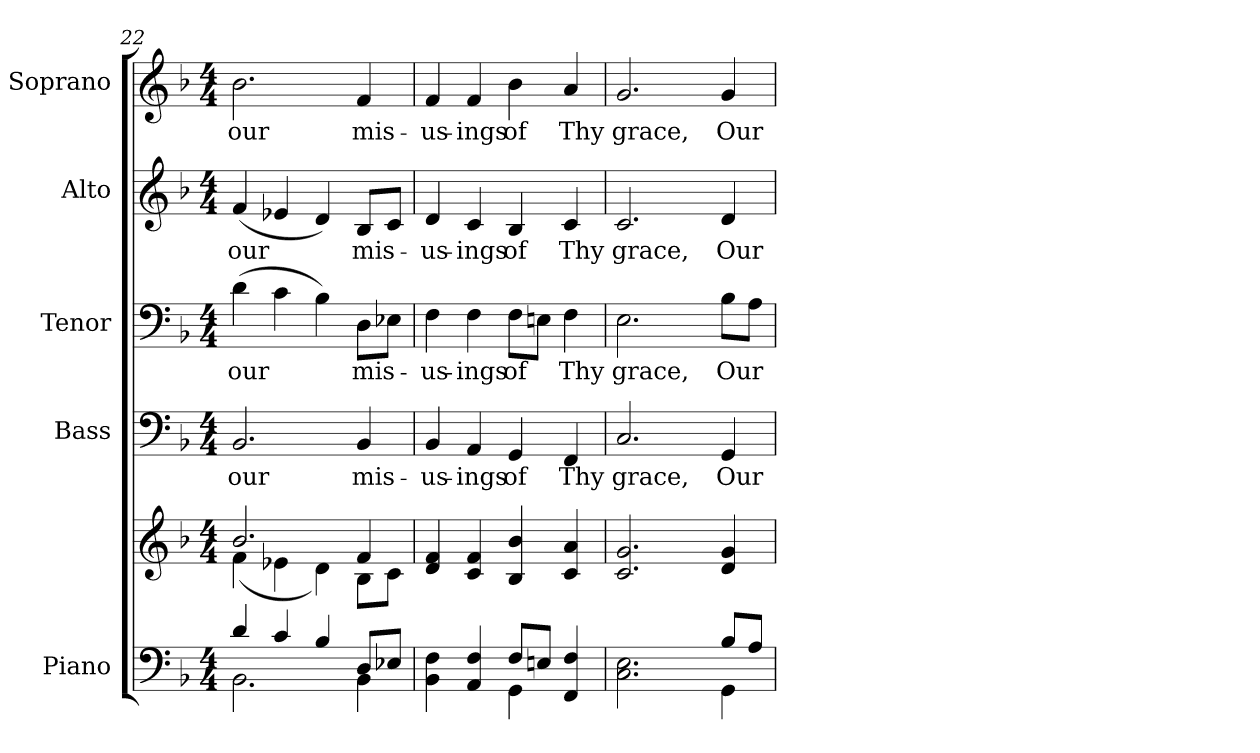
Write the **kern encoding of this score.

**kern	**kern	**kern	**text	**kern	**text	**kern	**text	**kern	**text
*part5	*part5	*part4	*part4	*part3	*part3	*part2	*part2	*part1	*part1
*staff6	*staff5	*staff4	*staff4	*staff3	*staff3	*staff2	*staff2	*staff1	*staff1
*I"Piano	*	*I"Bass	*	*I"Tenor	*	*I"Alto	*	*I"Soprano	*
*I'Pno.	*	*I'B.	*	*I'T.	*	*I'A.	*	*I'S.	*
!!LO:PB:g=z
*clefF4	*clefG2	*clefF4	*	*clefF4	*	*clefG2	*	*clefG2	*
*k[b-]	*k[b-]	*k[b-]	*	*k[b-]	*	*k[b-]	*	*k[b-]	*
*F:	*F:	*F:	*	*F:	*	*F:	*	*F:	*
*M4/4	*M4/4	*M4/4	*	*M4/4	*	*M4/4	*	*M4/4	*
=22	=22	=22	=22	=22	=22	=22	=22	=22	=22
*^	*^	*	*	*	*	*	*	*	*
!	!	!	!	!	!LO:LY:b:color=#000000	!	!	!	!	!	!
!	!	!	!	!	!	!	!LO:LY:b:color=#000000	!	!	!	!
!	!	!	!	!	!	!	!	!	!LO:LY:b:color=#000000	!	!
!	!	!	!	!	!	!	!	!	!	!	!LO:LY:b:color=#000000
4di/	2.BB-i\	2.b-i/	(4fi\	2.BB-i/	our	(4di\	our	(4fi/	our	2.b-i\	our
4ci/	.	.	4e-Xi\	.	.	4ci\	.	4e-Xi/	.	.	.
4B-i/	.	.	4di\)	.	.	4B-i\)	.	4di/)	.	.	.
!	!	!	!	!	!LO:LY:b:color=#000000	!	!	!	!	!	!
!	!	!	!	!	!	!	!LO:LY:b:color=#000000	!	!	!	!
!	!	!	!	!	!	!	!	!	!LO:LY:b:color=#000000	!	!
!	!	!	!	!	!	!	!	!	!	!	!LO:LY:b:color=#000000
8Di/L	4BB-i\	4fi/	8B-i\L	4BB-i/	mis-	8Di\L	mis-	8B-i/L	mis-	4fi/	mis-
8E-Xi/J	.	.	8ci\J	.	.	8E-Xi\J	.	8ci/J	.	.	.
=23	=23	=23	=23	=23	=23	=23	=23	=23	=23	=23	=23
!	!	!	!	!	!LO:LY:b:color=#000000	!	!	!	!	!	!
!	!	!	!	!	!	!	!LO:LY:b:color=#000000	!	!	!	!
!	!	!	!	!	!	!	!	!	!LO:LY:b:color=#000000	!	!
!	!	!	!	!	!	!	!	!	!	!	!LO:LY:b:color=#000000
4BB-i\ 4Fi	2ryy	4di/ 4fi	4ryy	4BB-i/	-us-	4Fi\	-us-	4di/	-us-	4fi/	-us-
!	!	!	!	!	!LO:LY:b:color=#000000	!	!	!	!	!	!
!	!	!	!	!	!	!	!LO:LY:b:color=#000000	!	!	!	!
!	!	!	!	!	!	!	!	!	!LO:LY:b:color=#000000	!	!
!	!	!	!	!	!	!	!	!	!	!	!LO:LY:b:color=#000000
4AAi/ 4Fi	.	4ci/ 4fi	4ryy	4AAi/	-ings	4Fi\	-ings	4ci/	-ings	4fi/	-ings
!	!	!	!	!	!LO:LY:b:color=#000000	!	!	!	!	!	!
!	!	!	!	!	!	!	!LO:LY:b:color=#000000	!	!	!	!
!	!	!	!	!	!	!	!	!	!LO:LY:b:color=#000000	!	!
!	!	!	!	!	!	!	!	!	!	!	!LO:LY:b:color=#000000
8Fi/L	4GGi\	4B-i/ 4b-i	2ryy	4GGi/	of	8Fi\L	of	4B-i/	of	4b-i\	of
8Eni/J	.	.	.	.	.	8Eni\J	.	.	.	.	.
!	!	!	!	!	!LO:LY:b:color=#000000	!	!	!	!	!	!
!	!	!	!	!	!	!	!LO:LY:b:color=#000000	!	!	!	!
!	!	!	!	!	!	!	!	!	!LO:LY:b:color=#000000	!	!
!	!	!	!	!	!	!	!	!	!	!	!LO:LY:b:color=#000000
4FFi/ 4Fi	4ryy	4ci/ 4ai	.	4FFi/	Thy	4Fi\	Thy	4ci/	Thy	4ai/	Thy
*	*	*v	*v	*	*	*	*	*	*	*	*
=24	=24	=24	=24	=24	=24	=24	=24	=24	=24	=24
!	!	!	!	!LO:LY:b:color=#000000	!	!	!	!	!	!
!	!	!	!	!	!	!LO:LY:b:color=#000000	!	!	!	!
!	!	!	!	!	!	!	!	!LO:LY:b:color=#000000	!	!
!	!	!	!	!	!	!	!	!	!	!LO:LY:b:color=#000000
2.Ci\ 2.Ei	2ryy	2.ci/ 2.gi	2.Ci/	grace,	2.Ei\	grace,	2.ci/	grace,	2.gi/	grace,
.	4ryy	.	.	.	.	.	.	.	.	.
!	!	!	!	!LO:LY:b:color=#000000	!	!	!	!	!	!
!	!	!	!	!	!	!LO:LY:b:color=#000000	!	!	!	!
!	!	!	!	!	!	!	!	!LO:LY:b:color=#000000	!	!
!	!	!	!	!	!	!	!	!	!	!LO:LY:b:color=#000000
8B-i/L	4GGi\	4di/ 4gi	4GGi/	Our	8B-i\L	Our	4di/	Our	4gi/	Our
8Ai/J	.	.	.	.	8Ai\J	.	.	.	.	.
*v	*v	*	*	*	*	*	*	*	*	*
=	=	=	=	=	=	=	=	=	=
*-	*-	*-	*-	*-	*-	*-	*-	*-	*-
